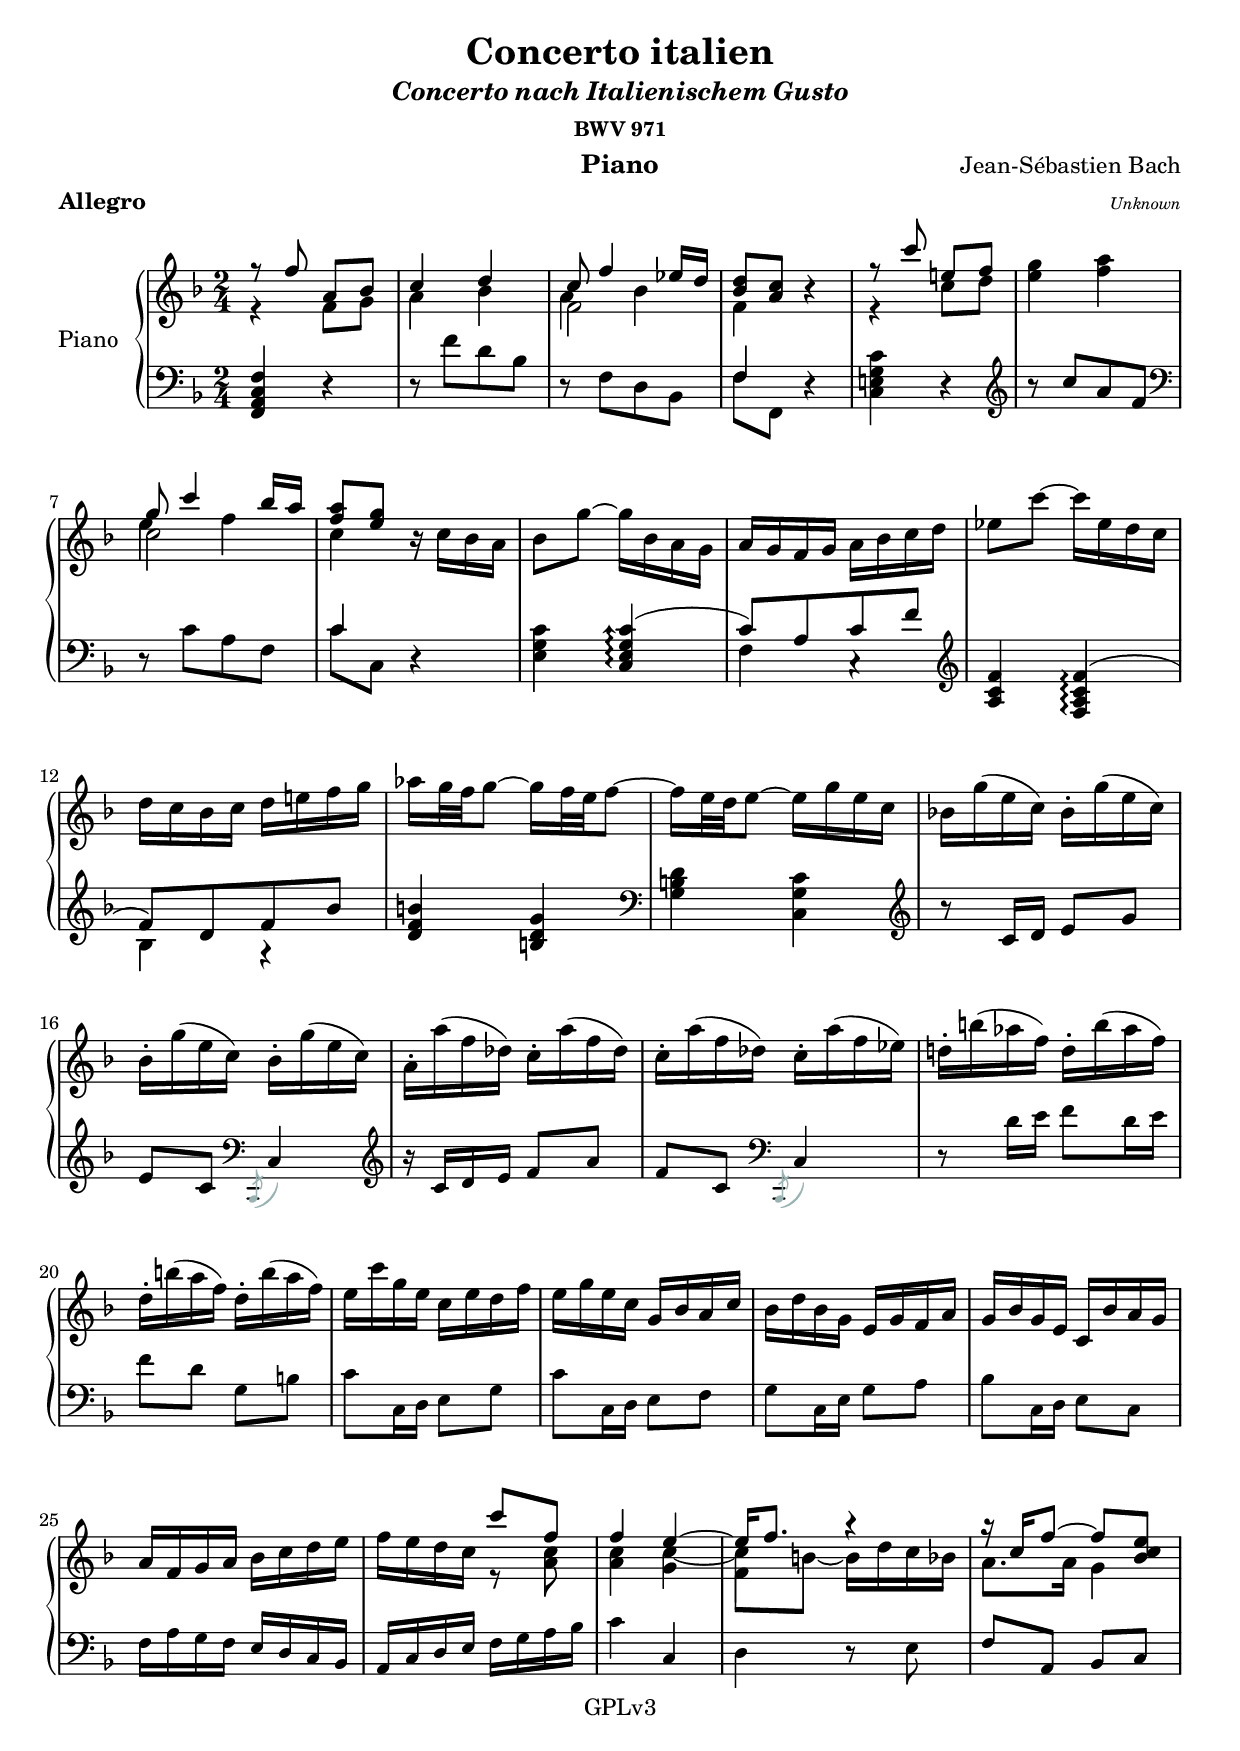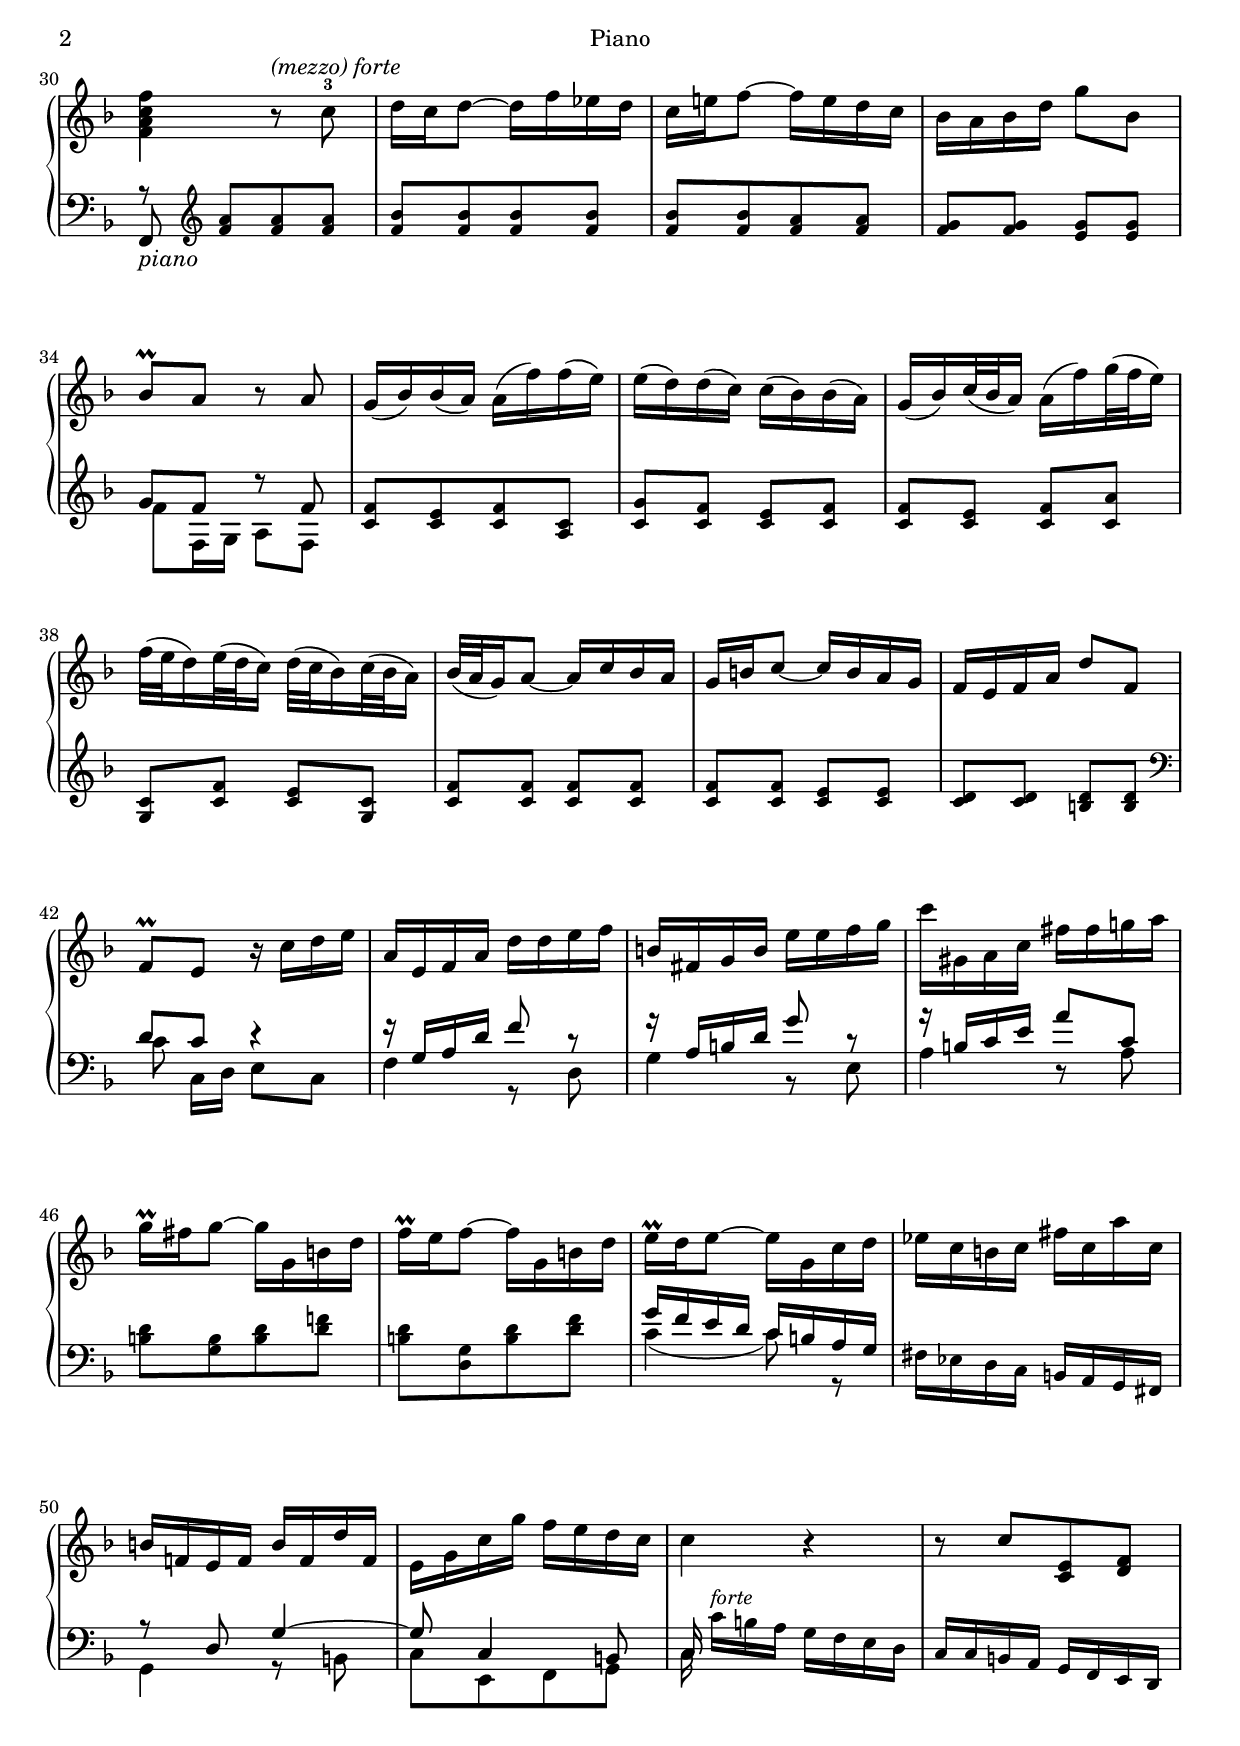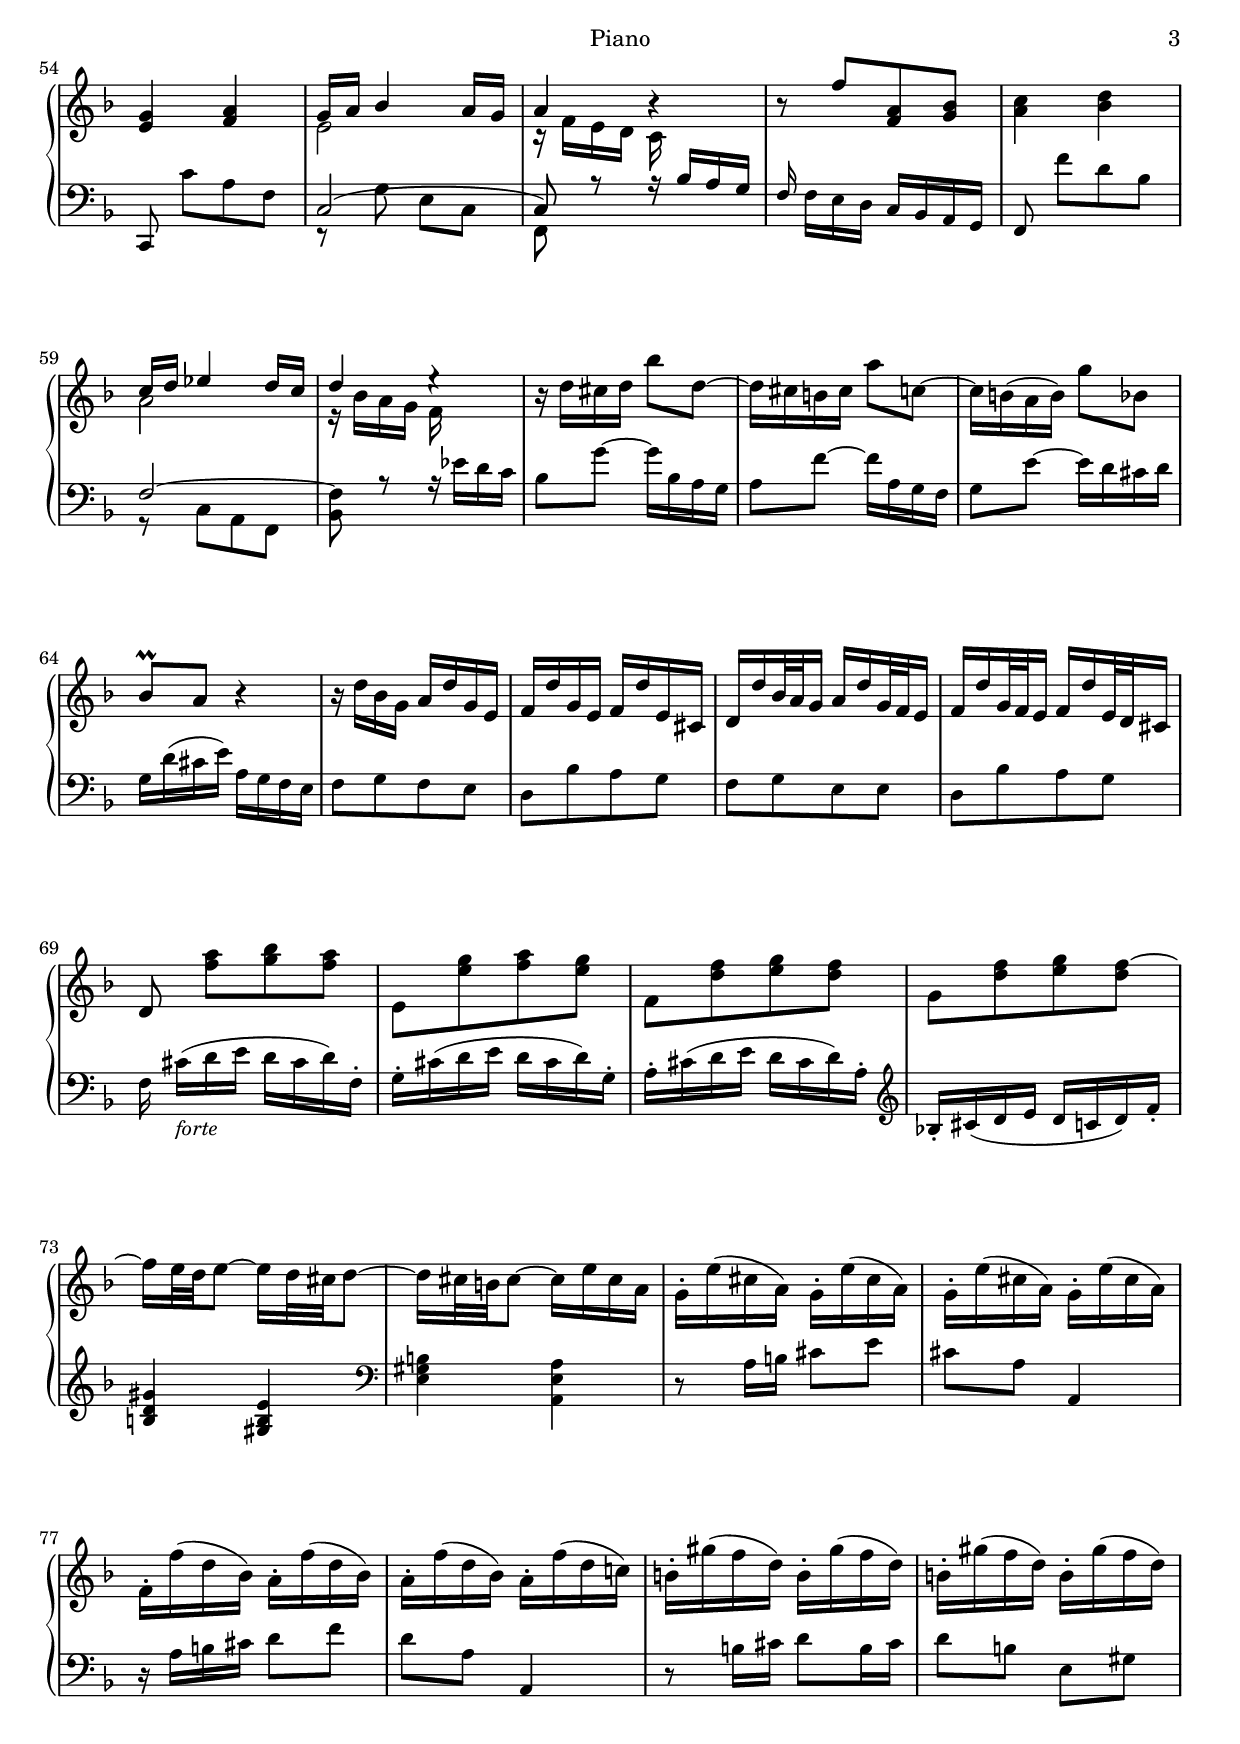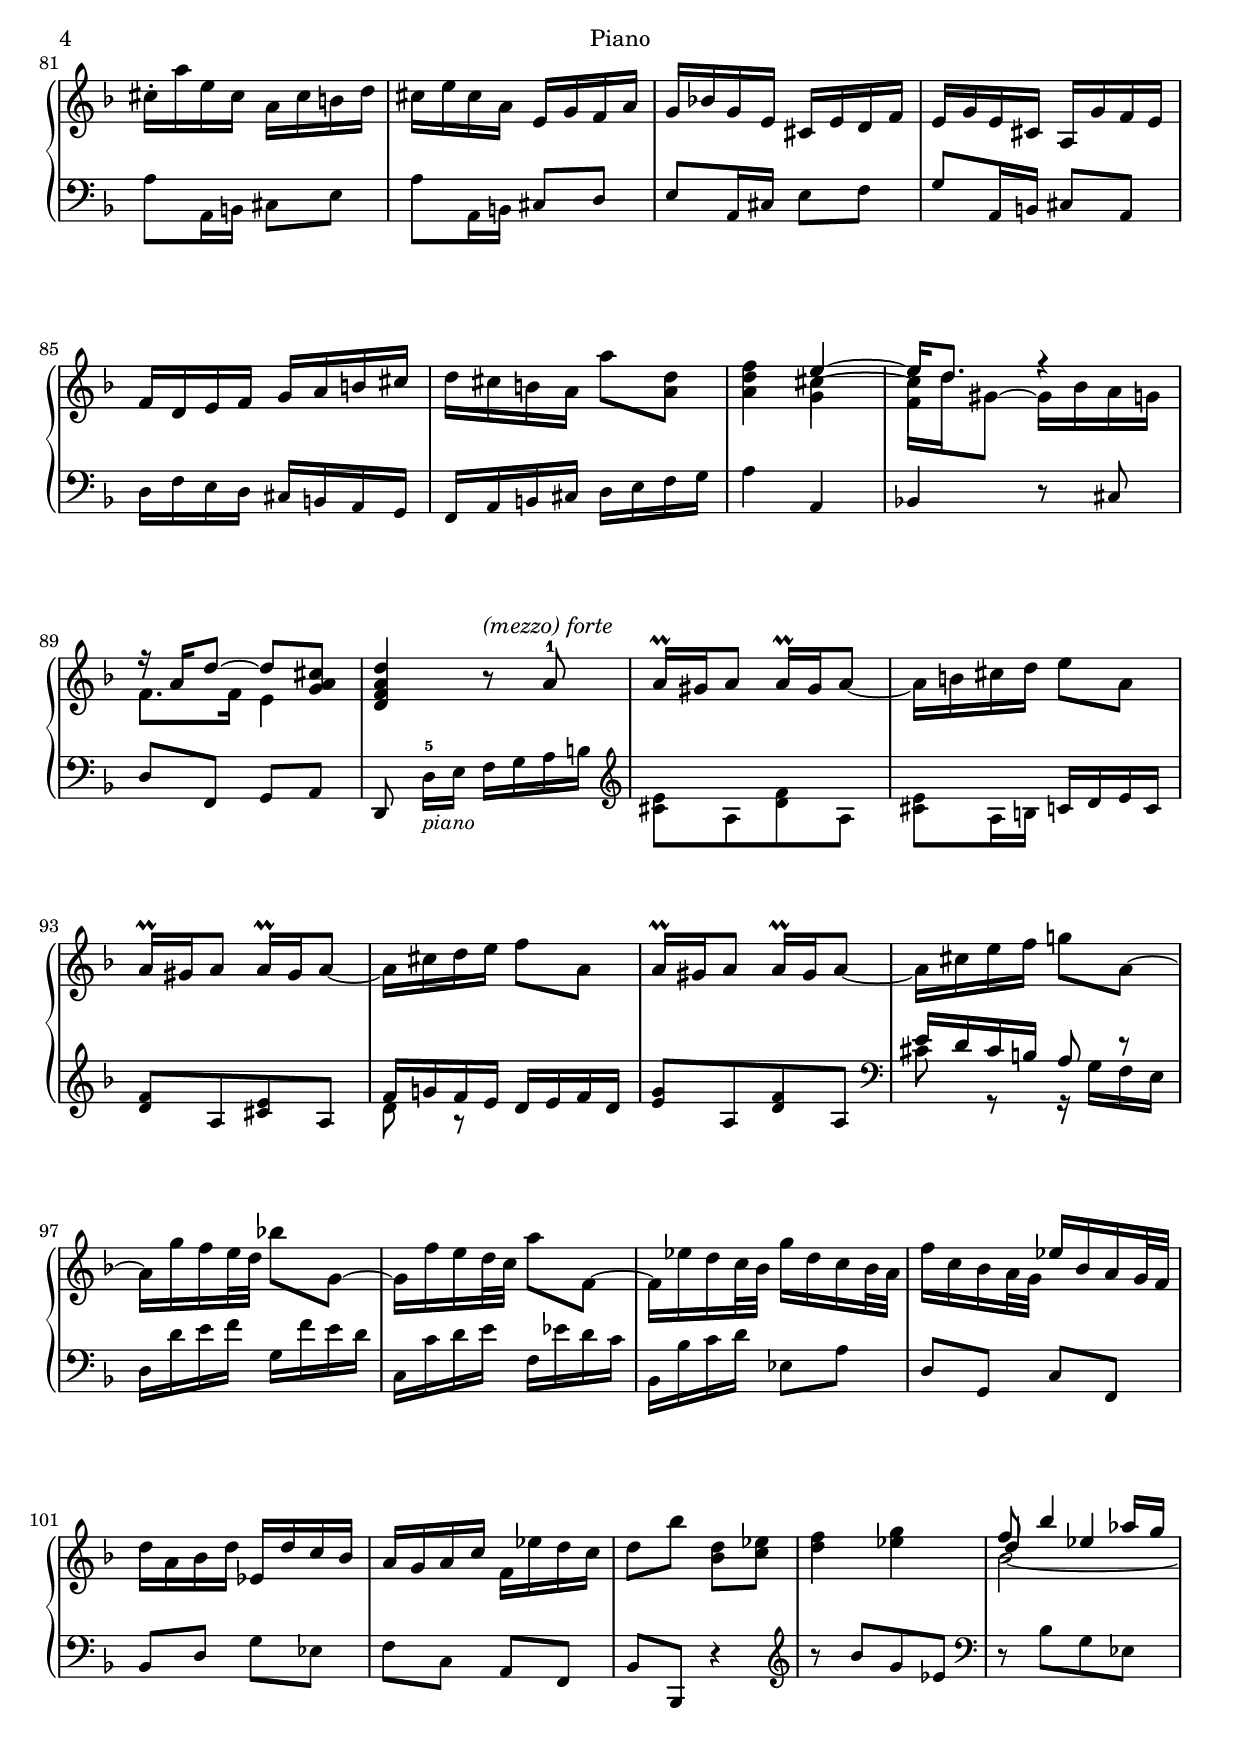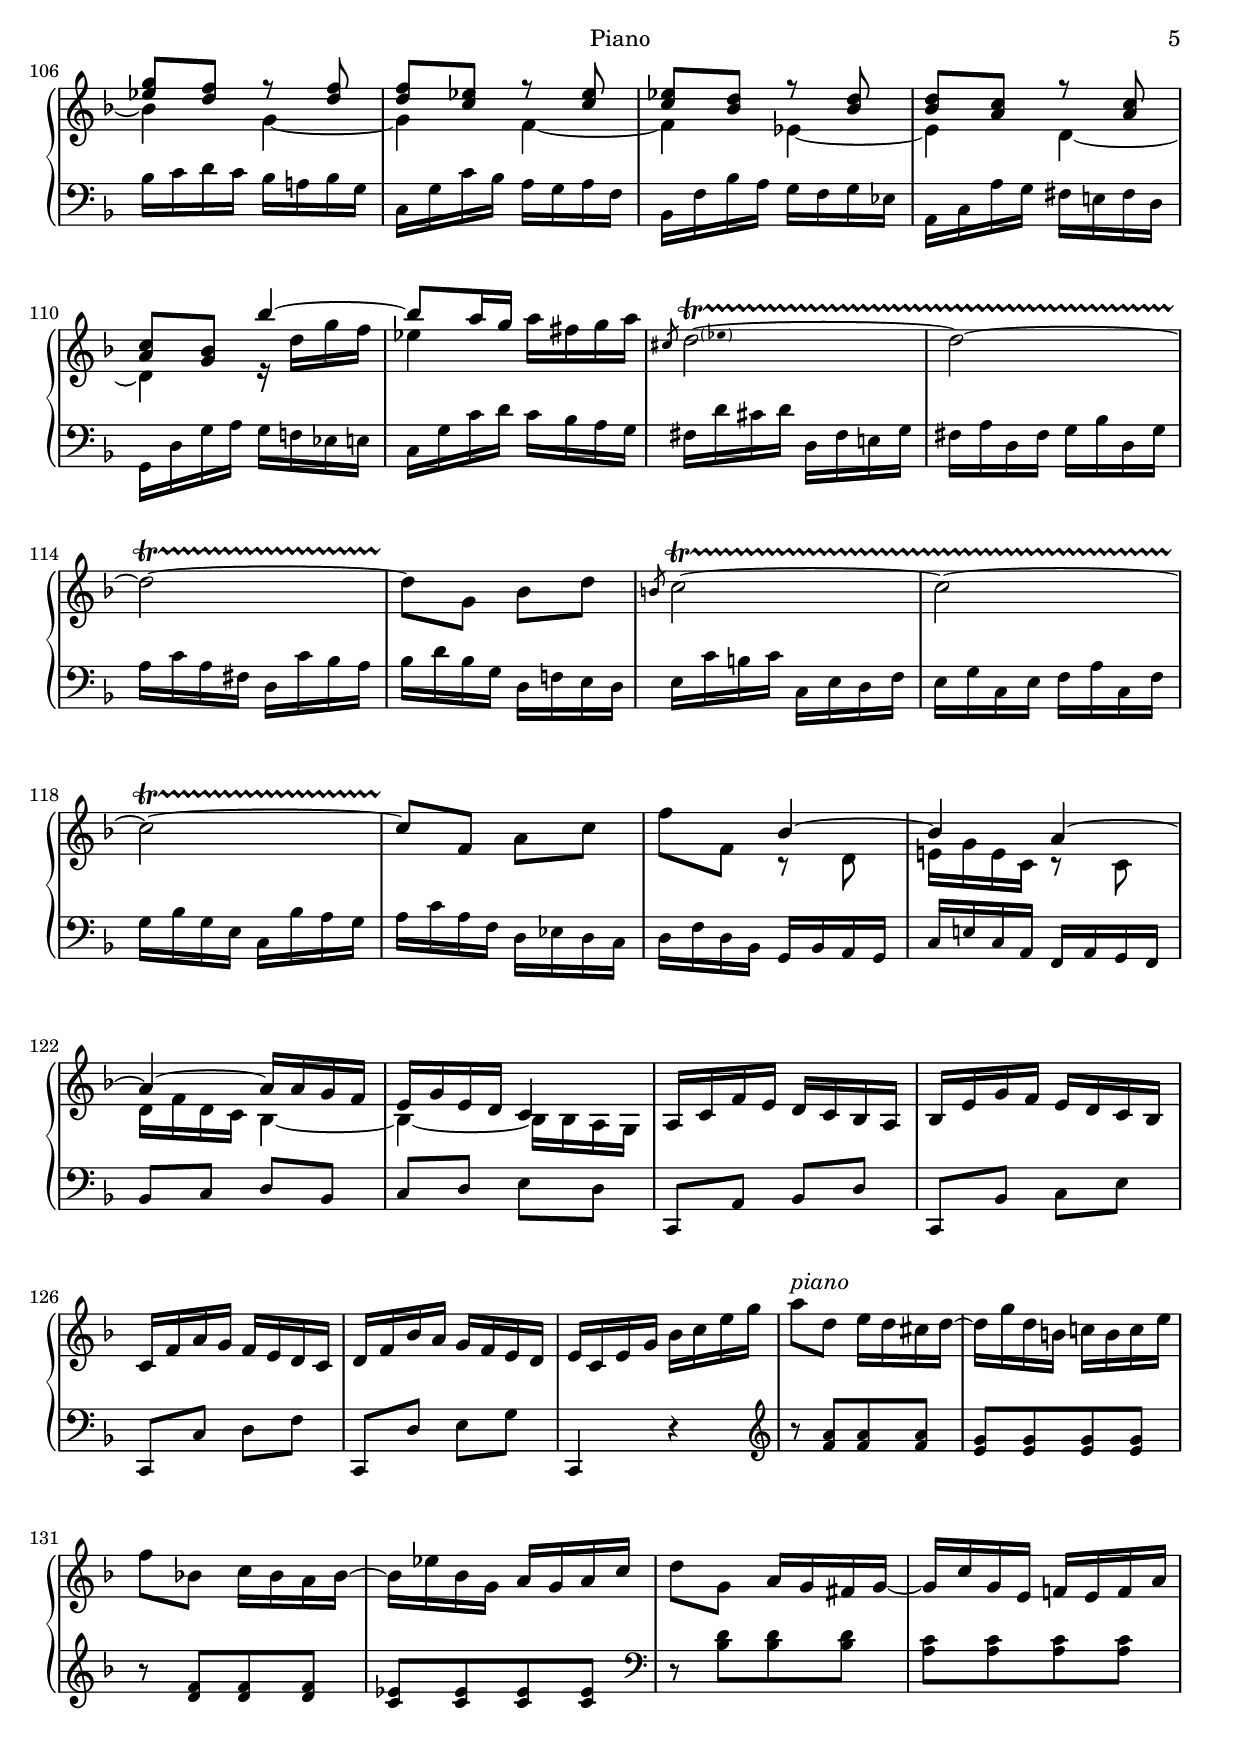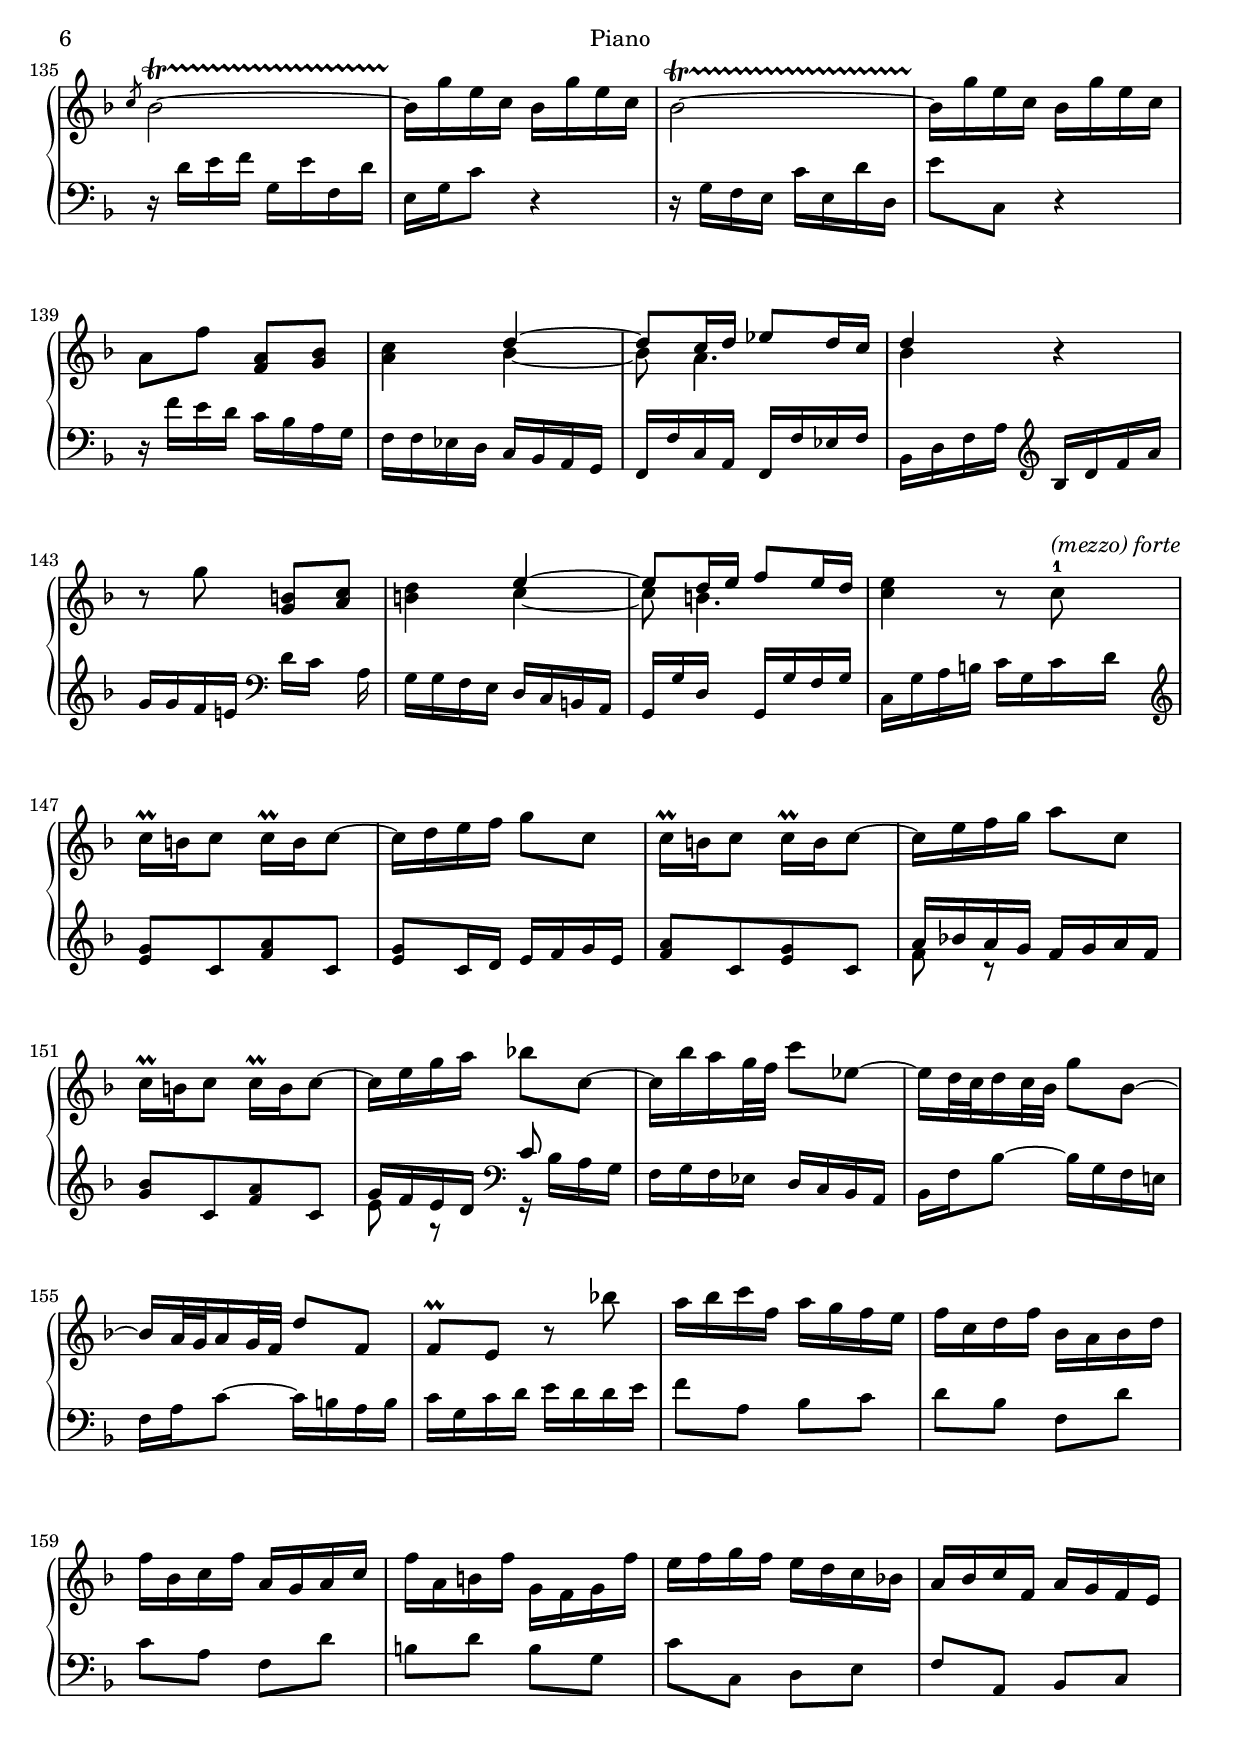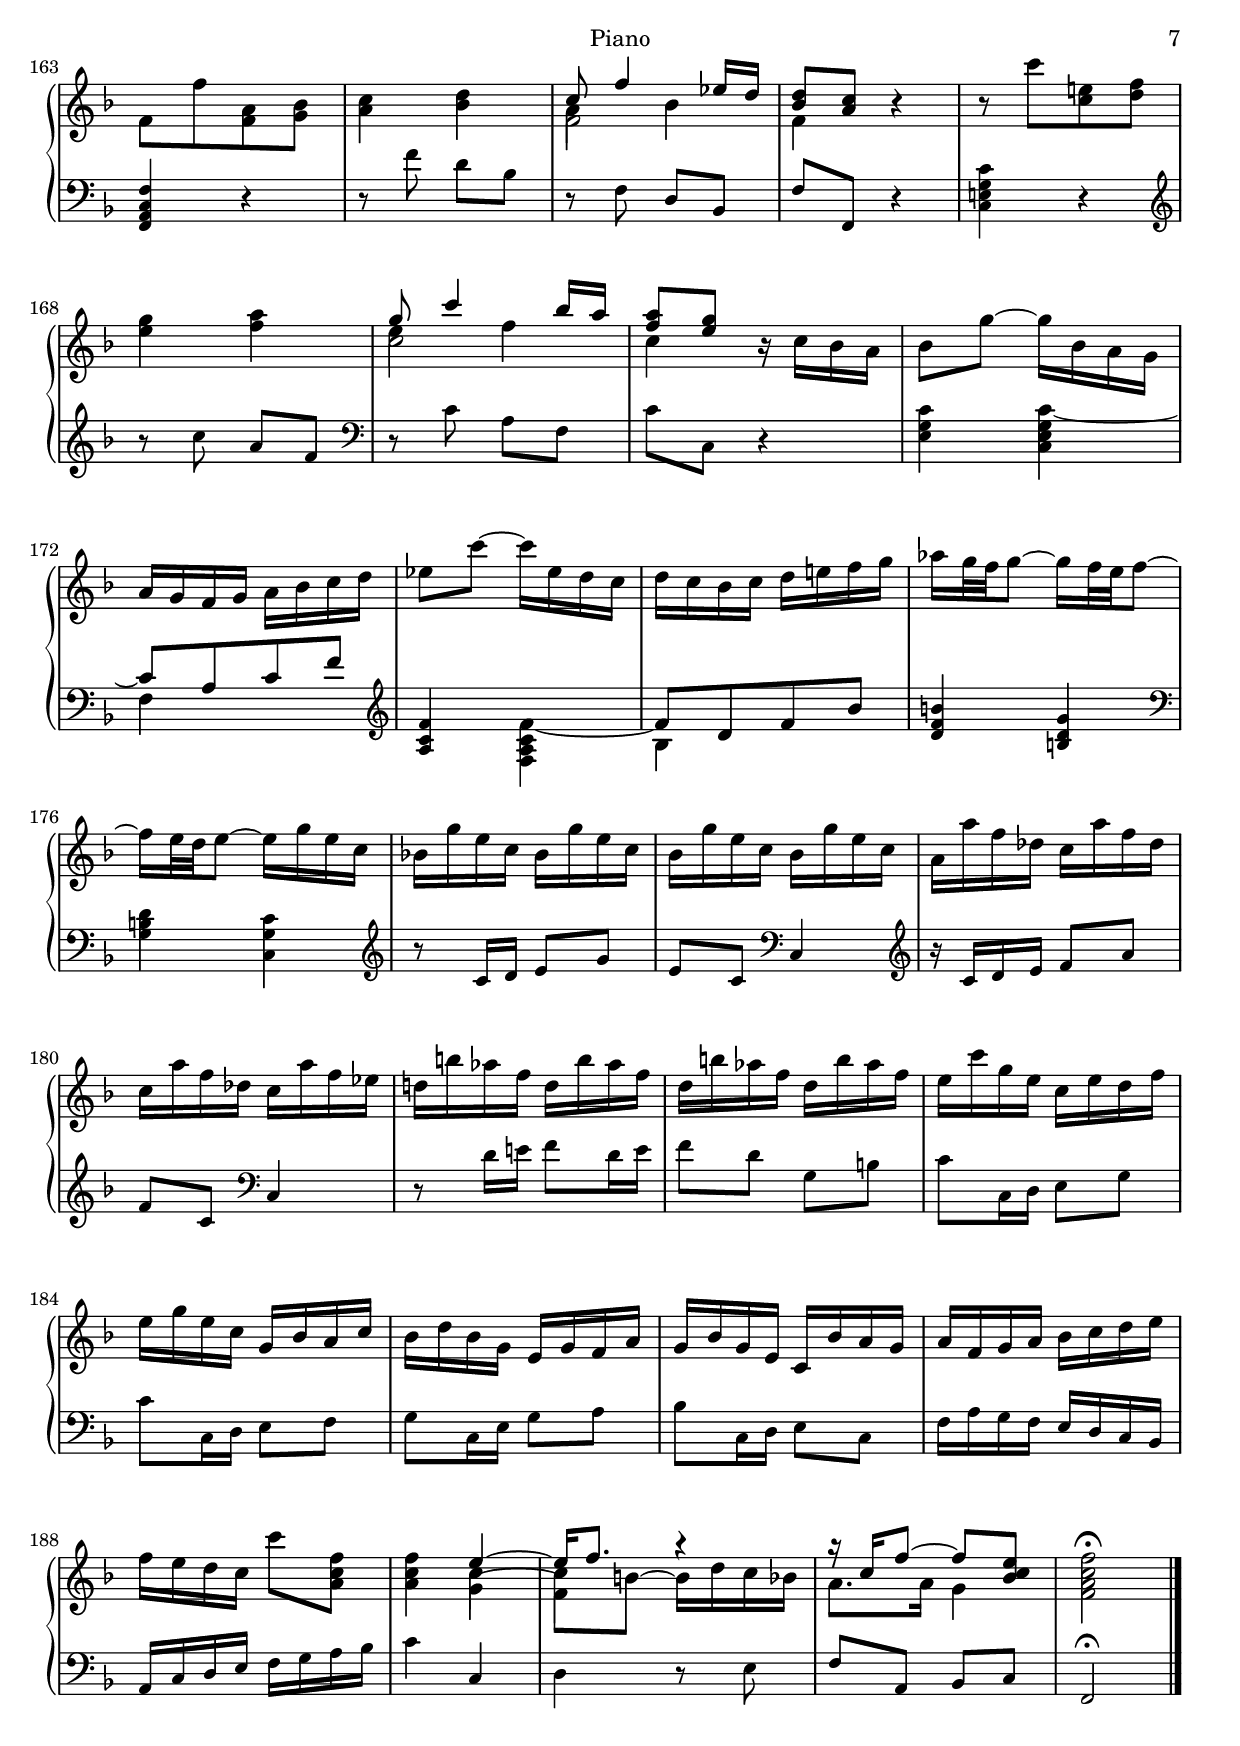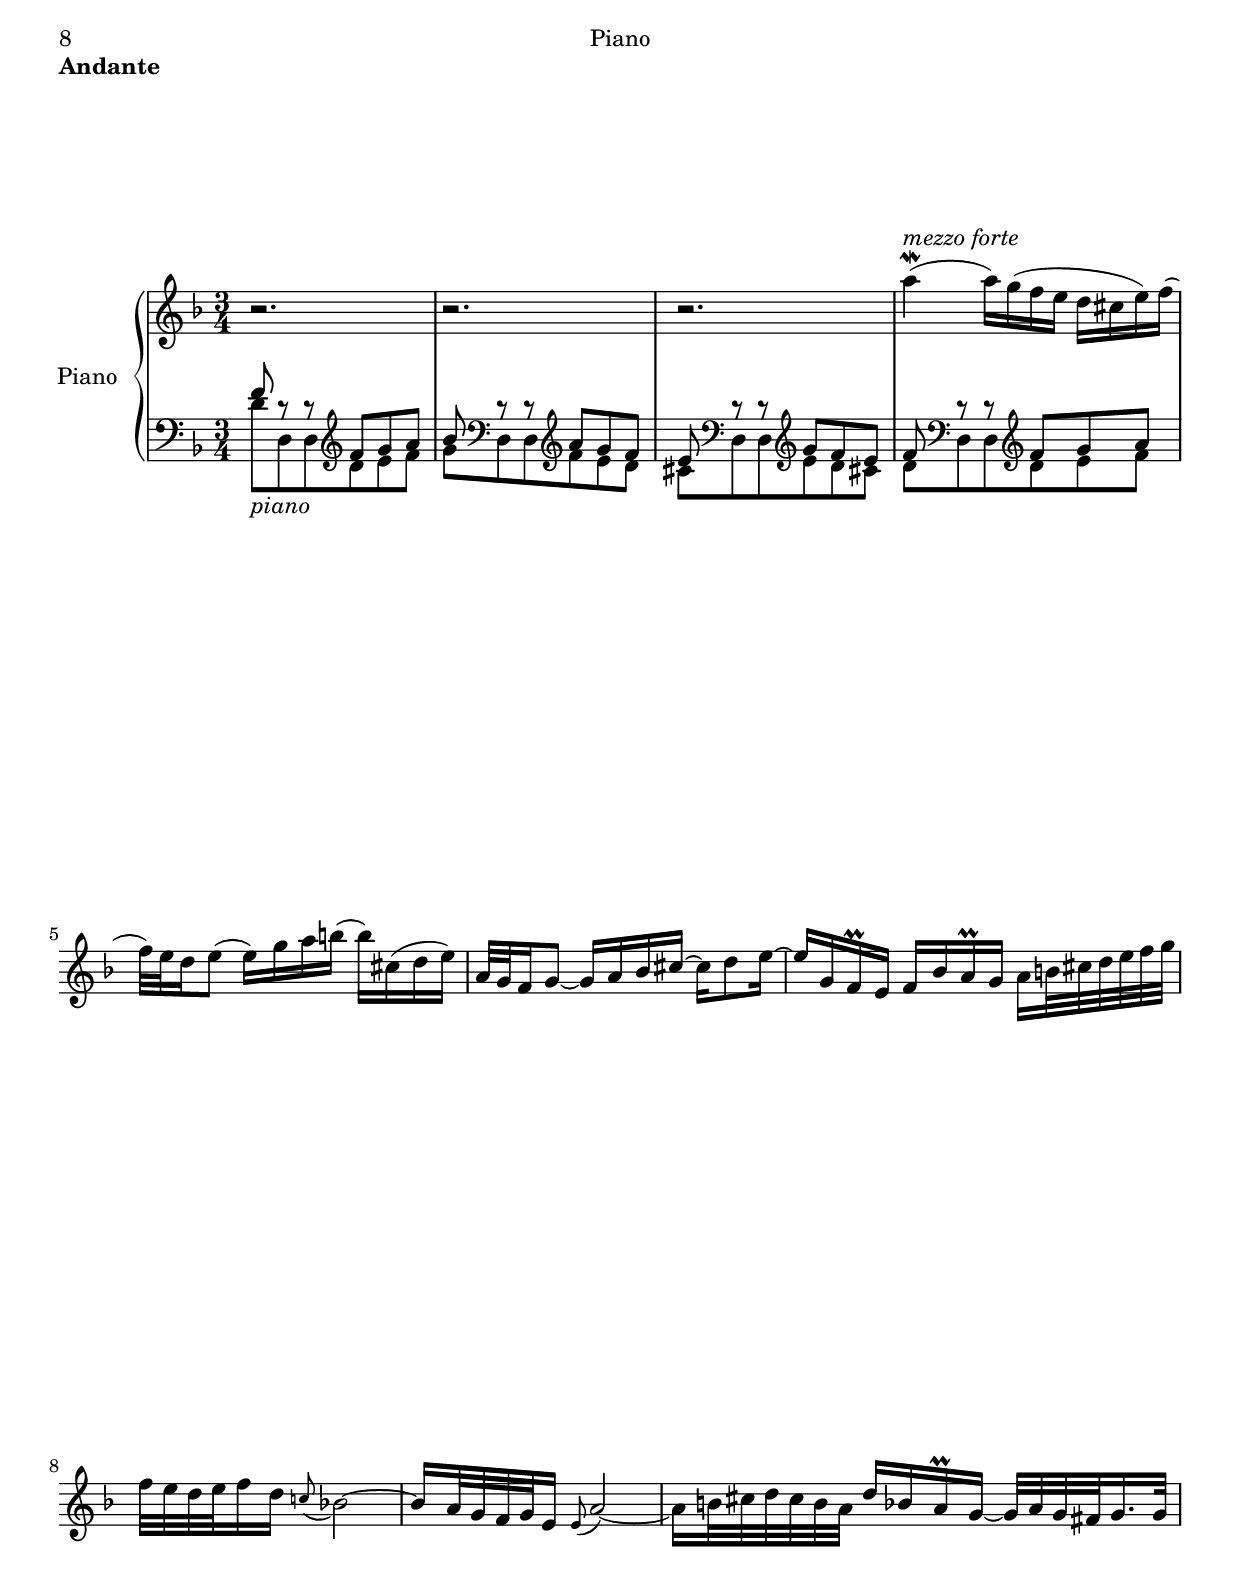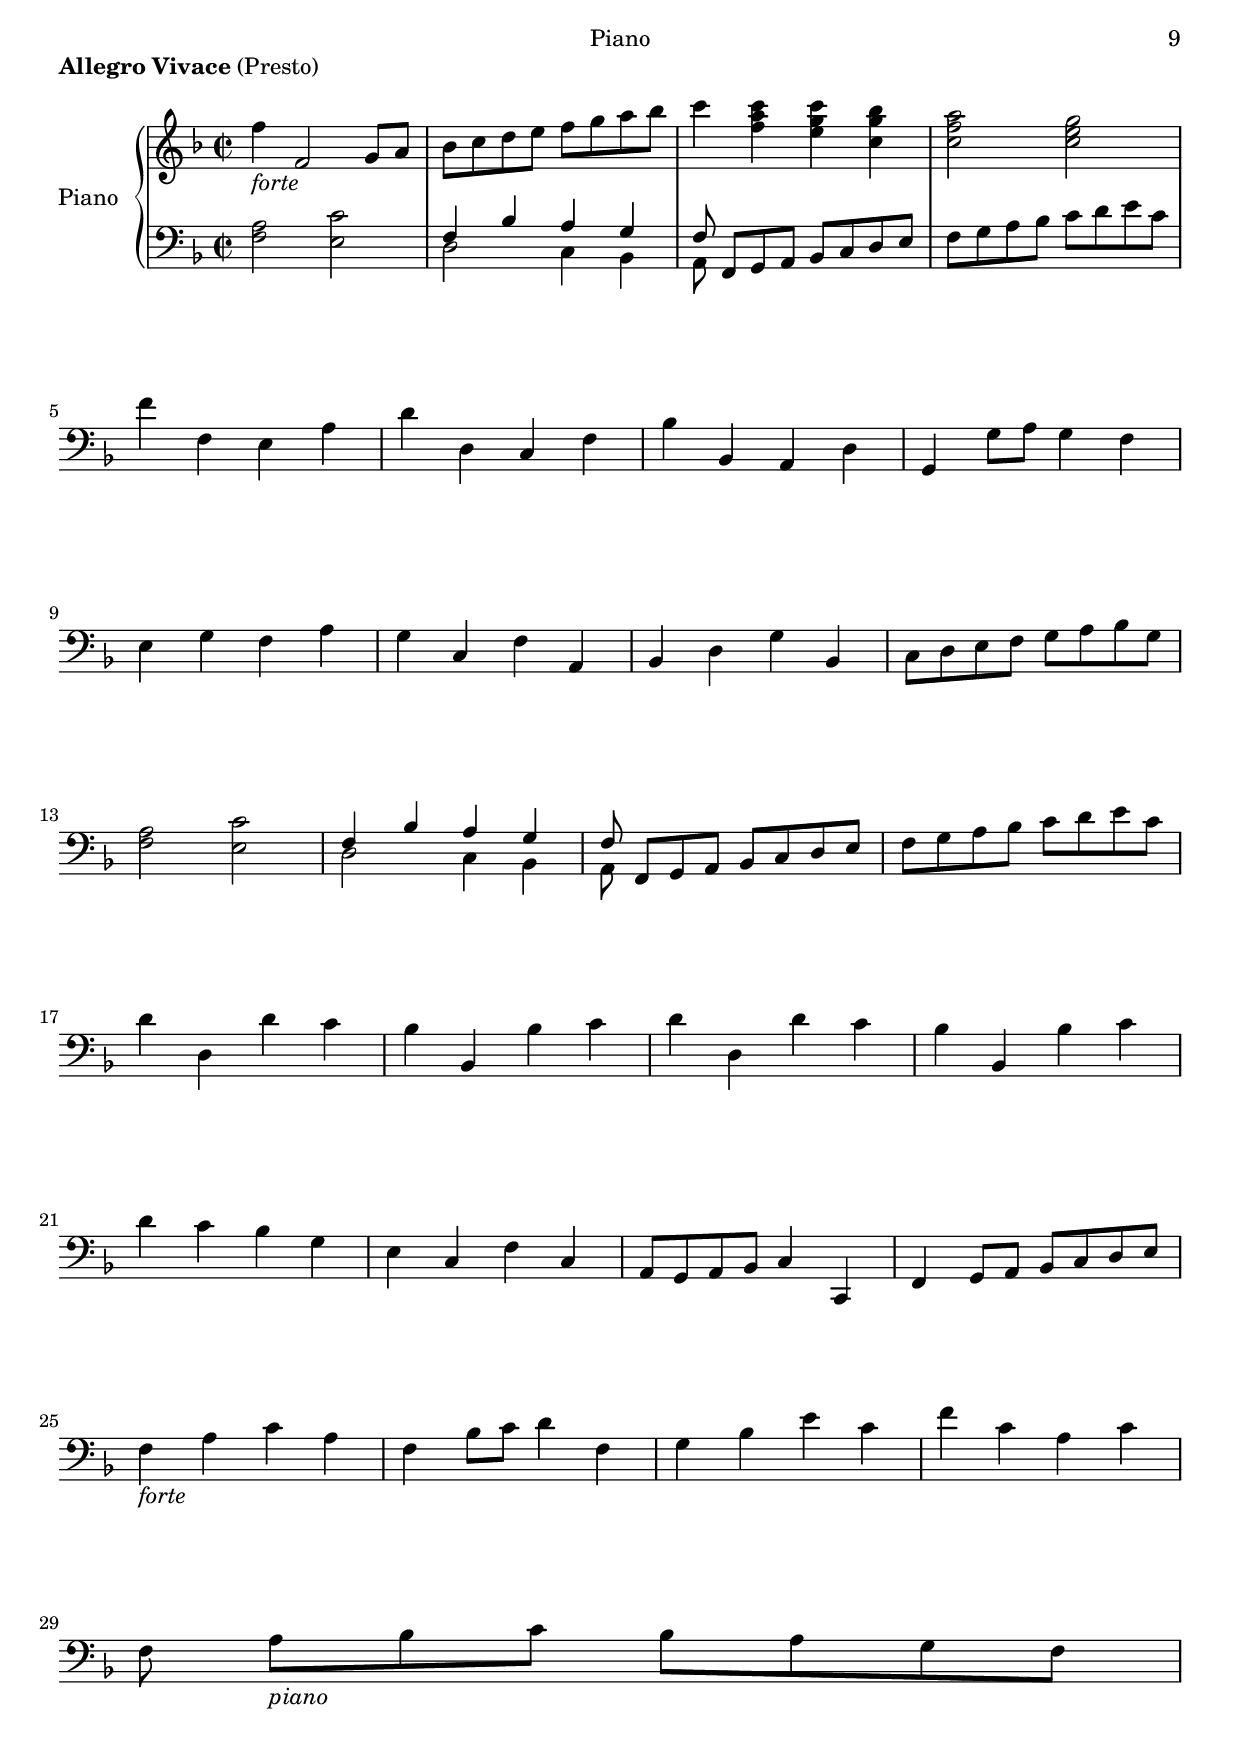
\version "2.18.2"




upper = \relative c'' {
  \clef treble
  \key f \major
  \time 4/4
  <<
      \new Voice = "first" 
      {
          \voiceOne
          {
              r8 f a, bes | c4 d
          }
      }
      \new Voice = "second" 
      {
          \voiceTwo
          {
              r4 f,8 g | a4 bes |   
          } 
      }

  >>
  <<
      \new Voice = "first" 
      {
          \voiceOne
          {
              c8 f4 ees16 d |
          }
      }
      \new Voice = "second" 
      {
          \voiceTwo
          {
              f,2 |
          } 
      }
      \new Voice = "trois"
      {
          \voiceThree
          {
              %\once \override Staff.Rest.transparent = ##t 
              \stemDown a4 \stemNeutral bes |
          }
      }
  >>
  <<
      \new Voice = "first" 
      {
          \voiceOne
          {
              <bes d>8 <a c> 
          }
      }
      \new Voice = "second" 
      {
          \voiceTwo
          {
              f4
          } 
      }
  >> 
  r | 
    <<
      \new Voice = "first" 
      {
          \voiceOne
          {
              r8 c'' e,! f | 
          }
      }
      \new Voice = "second" 
      {
          \voiceTwo
          {
              r4 c8 d | 
          } 
      }
  >> 
  <e g>4 <f a> |
  <<
      \new Voice = "first"
      {
          \voiceOne
          {
              g8 c4  bes16 a | 
          }
      }
      \new Voice = "second"
      {
          \voiceTwo
          {
              c,2 |
          }
      }
      \new Voice = "third" 
      {
          \voiceThree
          {
              \stemDown e4 \stemNeutral f | 
          }
      }
  >>
  <<
      \new Voice = "first"
      {
          \voiceOne
          {
              <f a>8 <e g>
          }
      }
      \new Voice = "second" 
      {
          \voiceTwo
          {
              c4
          }
      }
  >>
  r16 c bes a | bes8 g'~ g16 bes, a g | a g f g a bes c d | ees8 c'~ c16 ees, d c | 
  d c bes c d e! f g | aes g32 f g8~ g16 f32 e f8~ | f16 e32 d e8~ e16 g e c | bes! g'( e c ) bes-. g'( e c ) |
  bes-. g'( e c ) bes-. g'( e c ) | a-. a'( f des ) c-. a'( f des) | c-. a'(f des) c-. a'(f ees) | d!-. b'( aes f) d-. b'( aes f) |
  d-. b'( a f) d-. b'(a f) | e c' g e c e d f | e g e c g bes a c | bes d bes g e g f a | g bes g e c bes' a g |
  a f g a bes c d e | f e d c 
  <<
      \new Voice = "first"
      {
          \voiceOne
          {
              c'8 f, | f4
          }
      }
      \new Voice = "second"
      {
          \voiceTwo
          {
              r8 <a, c> | <a c>4 
          }
      }
  >>
  <<
      \new Voice = "first"
      {
          \voiceOne
          {
              e'4~ | e16 f8. r4 | 
          }
      }
      \new Voice = "second"
      {
          \voiceTwo
          {
              \once \override Tie.extra-offset = #'(0.25 . 0.1) c4~ | c8[ b~ ] b16  d c bes | 
          }
      }
      \new Voice = "third"
      {
          \voiceFour
          {
              \once \override NoteColumn.force-hshift = 0 \once \override Stem.transparent = ##t g4 | \once \override NoteColumn.force-hshift = 0 f 
          }
      }
  >>
  <<
      \new Voice = "first"
      {
          \voiceOne
          {
              r16 c' f8~ f <bes, c e> |
          }
      }
      \new Voice = "second"
      {
          \voiceTwo
          {
              a8. a16 g4 |  
          }
      }
  >>  
  <f a c f>4 r8^\markup{\italic {(mezzo) forte "  "} } c'-3 | d16 c d8~ d16 f ees d | c e! f8~ f16 e d c | bes a bes d g8 bes, |
  bes\prall a r a | g16( bes ) bes( a ) a( f' ) f( e ) | e( d ) d( c ) c( bes ) bes( a ) | g( bes ) c32( bes a16 ) a( f' ) g32( f e16 ) |
  f32( e d16 ) e32( d c16 ) d32( c bes16 ) c32( bes a16 ) | bes32( a g16 ) a8~ a16 c bes a | g b c8~ c16 b a g f e f a  d8 f, |  
  f\prall e r16 c' d e | a, e f a d d e f | b, fis g b e e f g | c gis, a c fis fis g! a | 
  g\prall fis g8~ g16 g, b d | f\prall e f8~ f16 g, b d | e\prall d e8~ e16 g, c d | ees c b c fis c a' c, | 
  b f! e f b f d' f, | e g c g' f e d c c4 r |  r8 c[ <c, e> <d f> ] 
  <e g>4 <f a> |
  <<
      \new Voice 
      {
          \voiceOne
          {
              g16 a bes4 a16 g | a4 b4\rest 
          }
      }
      \new Voice
      {
          \voiceTwo
          {
              e,2 | r16 f e d c 
          }
      }
  >>
   r8 \stemUp f'[ <f, a> <g bes> ] \stemNeutral | <a c>4 <bes d> |
  <<
      \new Voice
      {
          \voiceOne
          {
              c16 d ees4  d16 c | d4 e4\rest
          }
      }
      \new Voice
      {
          \voiceTwo
          {
              a,2 | r16 bes a g f 
          }
      }
  >>
  r16 d' cis d bes'8 d,~ | d16 cis b cis a'8 c,~ | c16 b( a b ) g'8 bes, | 
  bes\prall a r4 | r16 d bes g a d g, e f d' g, e f d' e, cis | d d' bes32 a g16 a d g,32 f e16 f d' g,32 f e16 f d' e,32 d cis16 | 
  d8 <f' a>[ <g bes> <f a>] | e,[ <e' g> <f a> <e g>] | f,[ <d' f> <e g > <d f> ] | g,[ <d' f> <e g > <d f>~ ] |
  f16 e32 d e8~ e16 d32 cis d8~ | d16 cis32 b cis8~ cis16  e cis a |  g-. e'( cis a) g-. e'( cis a) | g-. e'( cis a) g-. e'( cis a) | 
  f-. f'( d bes) a-. f'( d bes) a-. f'( d bes) a-. f'( d c!) | b-. gis'( f d) b-. gis'( f d) b-. gis'( f d) b-. gis'( f d) | 
  cis-. a' e cis a cis b d | cis e cis a e g f a | g bes! g e cis e d f | e g e cis a g' f e | 
  f d e f g a b cis | d cis b a a'8 <d, a> | <a d f>4 
  <<
      \new Voice
      {
          \voiceOne
          {
              e'4~ | e16 \once \override NoteColumn.force-hshift = 0 d8. r4 |
          }
      }
      \new Voice
      {
          \voiceTwo
          {
               \tieUp \once \override Tie.extra-offset = #'(0 . -0.9) cis4~ | cis16 \tieNeutral \once \override NoteColumn.force-hshift = 0 {d}  gis,8~ gis16 bes a g |  
          }
      }
      \new Voice 
      {
          \voiceFour
          {
              \once \override NoteColumn.force-hshift = 0 g4 | \once \override NoteColumn.force-hshift = 0 f
          }
      }
  >>
  <<
      \new Voice
      {
          \voiceOne
          {
              r16 a d8~ d <g, a cis> |
          }
      }
      \new Voice
      {
          \voiceTwo
          {
              f8. f16 e4 | 
          }
      }
  >>
  <d f a d>4 r8^\markup{\italic{(mezzo) forte}} a'-1 | a16\prall gis a8  a16\prall gis a8~ | a16 b cis d e8 a, | 
  a16\prall gis a8  a16\prall gis a8~ | a16 cis d e f8 a, | a16\prall gis a8  a16\prall gis a8~ | a16 cis e f g!8 a,~ \break |
  a16 g' f e32 d bes'!8 g,~ | g16 f' e d32 c a'8 f,~ | f16 ees' d c32 bes g'16 d c bes32 a f'16 c bes a32 g ees'16 bes a g32 f \break |
  d'16 a bes d ees, d' c bes | a g a c f, ees' d c | d8 bes' <bes, d> <c ees > | <d f>4 <ees g> |
  <<
      \new Voice
      {
          \voiceOne
          {
              f8 bes4 aes16 g |
          }
      }
      \new Voice
      {
          \voiceThree
          {
               d4 ees | <ees g>8 <d f> 
          }
      }
      \new Voice 
      {
          \voiceFour
          {
              bes2~ \break | bes4
          }
      }
  >>  
  <<
      \new Voice
      {
          \voiceOne
          {
              r8 <d f> | <d f> <c ees> r <c ees> | <c ees> <bes d> r <bes d> | <bes d> <a c> r <a c> | 
              <a c> <g bes> bes'4~ | bes8 a16 g
          }
      }
      \new Voice
      {
          \voiceTwo
          {
               g,4~ | g4 f~ | f ees~ | ees d~ \break | d r16 d' g f | ees4 
          }
      }
  >>   
  a16 fis g a | \slashedGrace{cis,8} \once \override Tie.extra-offset = #'(0 . 0.3) \pitchedTrill d2~\startTrillSpan ees | d2~ \break | 
  d2~ | d8\stopTrillSpan g, bes d | \slashedGrace{b}c2~\startTrillSpan | c~ \break | 
  c~ | c8\stopTrillSpan f, a c | f f, 
  <<
      \new Voice
      {
          \voiceOne
          {
              bes4~ | bes a~ \break | 
              a~ a16 a g f | e g e d c4 
          }
      }
      \new Voice
      {
          \voiceTwo
          {
               r8 d | e!16 g e c r8 c |
               d16 f d c bes4~ | bes4~ bes16 bes a g |
          }
      }
  >>  
  a16 c f e d c bes a | bes e g f e d c bes \break |
  c f a g f e d c | d f bes a g f e d | e c e g bes c e g | a8^\markup{\italic{piano}} d, e16 d cis d~ | d g d b c! b c e \break |
  f8 bes,! c16 bes a bes~ | bes ees bes g a g a c | d8 g, a16 g fis g~ | g c g e f! e f a \break |
  \slashedGrace{c8}bes2~\startTrillSpan | bes16\stopTrillSpan g' e c bes g' e c | bes2~\startTrillSpan | bes16\stopTrillSpan g' e c bes g' e c \break |
  a8 f' <f, a> <g bes> | <a c>4 
  <<
      \new Voice
      {
          \voiceOne
          {
              d4~ | d8 c16 d ees8 d16 c | d4
          }
      }
      \new Voice
      {
          \voiceTwo
          {
               bes4~ | bes8 a4. | bes4
          }
      }
  >>
  r4 \break |
  r8 g' <g, b> <a c> | <b d>4 
  <<
      \new Voice
      {
          \voiceOne
          {
              e4~ | e8 d16 e f8 e16 d | 
          }
      }
      \new Voice
      {
          \voiceTwo
          {
               c4~ | c8 b4. |
          }
      }
  >>  
  <c e>4 r8 c-1^\markup{\italic{(mezzo) forte}} \break |
  c16\prall b c8 c16\prall b c8~ | c16 d e f g8 c, | c16\prall b c8 c16\prall b c8~ | c16 e f g a8 c, \break |
  c16\prall b c8 c16\prall b c8~ | c16 e g a bes!8 c,~ | c16 bes' a g32 f c'8 ees,~ | ees16 d32 c d16 c32 bes g'8 bes,~ \break |
  bes16 a32 g a16 g32 f d'8 f, | f\prall e r bes''! | a16 bes c f, a g f e f c d f bes, a bes d \break |
  f bes, c f a, g a c f a, b f' g, f g f' | e f g f e d c bes! | a bes c f, a g f e \break |
  f8[ f' <f, a> <g bes> ] | <a c>4 <bes d> |
  <<
      \new Voice
      {
          \voiceOne
          {
              c8 f4 ees16 d
          }
              
      }
      \new Voice
      {
          \voiceTwo
          {
               a4 bes | 
          }
      }
      \new Voice
      {
          \voiceFour
          {
               \once \override NoteColumn.force-hshift = 0 f2 | 
          }
      }      
  >>    
  <<
      \new Voice
      {
          \voiceOne
          {
              <bes d>8 <a c> 
          }
              
      }
      \new Voice
      {
          \voiceTwo
          {
               f4
          }
      } 
  >>
  r4 |
  r8 c''[ <c, e!> < d f> ] \break |
  <e g>4 <f a> | 
  <<
      \new Voice
      {
          \voiceOne
          {
              g8 c4 bes16 a 
          }
              
      }
      \new Voice
      {
          \voiceTwo
          {
               e4 f
          }
      }
      \new Voice
      {
          \voiceFour
          {
               \once \override NoteColumn.force-hshift = 0 c2  
          }
      }      
  >>      
  <<
      \new Voice
      {
          \voiceOne
          {
              <f a>8 <e g>
          }
              
      }
      \new Voice
      {
          \voiceTwo
          {
               c4 
          }
      } 
  >>
  r16 c bes a | bes8 g'~ g16 bes, a g \break |
  a g f g a bes c d | ees8 c'~ c16 ees, d c | d c bes c d e! f g | aes g32 f g8~ g16 f32 e f8~ \break | 
  f16 e32 d e8~ e16 g e c | bes! g' e c bes g' e c bes g' e c bes g' e c a a' f des c a' f des \break | 
  c a' f des c a' f ees | d! b' aes f d b' aes f d b' aes f d b' aes f | e c' g e c e d f \break | 
  e g e c g bes a c | bes d bes g e g f a | g bes g e c bes' a g | a f g a bes c d e \break |
  f e d c c'8 <a, c f> | <a c f>4 
  <<
      \new Voice
      {
          \voiceOne
          {
              e'4~ | e16 f8. r4
          }
              
      }
      \new Voice
      {
          \voiceTwo
          {
               \tieUp \once \override Tie.extra-offset = #'(0 . -0.9) c4~ | c8 \tieNeutral b~ b16 d c bes | 
          }
      } 
      \new Voice
      {
          \voiceFour
          {
               \once \override NoteColumn.force-hshift = 0 g4 | \once \override NoteColumn.force-hshift = 0 f 
          }
      }       
  >>  
  <<
      \new Voice
      {
          \voiceOne
          {
              r16 c' f8~ f <bes, c e>  |
          }
      }
      \new Voice
      {
          \voiceTwo
          {
               a8. a16 g4 |
          }
      }   
  >>
  \once \override Script.padding = #0.5 <f a c f> 2\fermata  \bar "|."
}

%
%

lower = \relative c {
  \clef bass
  \key f \major
  \time 2/4
  <f, a c f>4 r | r8 f''[ d bes] | r f[ d bes] | 
  <<
      \new Voice = "third" 
      {
          \voiceThree
          {
              f'4 
          }
      }
      \new Voice = "fourth" 
      {
          \voiceFour 
          {
              f8 f,8 
          }
      }
  >>
  r4 | <c' e! g c> r \clef treble | r8 c''[ a f] \clef bass \break | 
  r8 c[ a f] | 
  <<
      \new Voice = "third"
      {
          \voiceThree
          {
              c'4
          }
      }
      \new Voice = "fourth"
      {
          \voiceFour 
          {
              c8 c,
          }
      }
  >>
  r4 <e g c>  
  % | <f c'>)
  <<
      \new Voice = "three"
      {
          \voiceThree
          {
              \arpeggioArrowUp
             <c e g c>\arpeggio( c'8[ ) a c f] \arpeggioNormal |
          }
      }
      \new Voice = "fourth"
      {
          \voiceFour
          {
             \once \override Staff.Rest.transparent = ##t r4 f,4 c4\rest \clef treble | 
          }
      }
  >>
  <a' c f> 
  <<
      \new Voice = "third"
      {
          \voiceThree
          {
              <f a c f>\arpeggio( | \break f'8[ ) d f bes] |
          }
      }
      \new Voice = "fourth"
      {
          \voiceFour
          {
              \once \override Staff.Rest.transparent = ##t r4 bes, r4 |
          }
      }
  >>
  <d f b> <b d g> \clef bass | <g b d> <c, g' c> \clef treble | r8 c'16[ d] e8 g \break |
  e c \clef bass \stemDown \small{\slashedGrace{\once \override Stem.color = #(rgb-color 0.6 0.7 0.7) \tweak #'color #(rgb-color 0.6 0.7 0.7) c,,-\tweak color #(rgb-color 0.6 0.7 0.7) (}} \stemNeutral c'4 ) \clef treble | 
  r16 c'[ d e ] f8 a | 
  f c \clef bass \stemDown \small{\slashedGrace{\once \override Stem.color = #(rgb-color 0.6 0.7 0.7) \tweak #'color #(rgb-color 0.6 0.7 0.7) c,,-\tweak color #(rgb-color 0.6 0.7 0.7) (}} \stemNeutral c'4 ) | 
  r8 d'16[e] f8[ d16e] \break | 
  f8 d g, b | c[ c,16 d ] e8 g | c[ c,16 d ] e8 f | g[ c,16 e ] g8 a | bes[ c,16 d ] e8 c \break | 
  f16a g f e d c bes | a c d e f g a bes | c4 c, | d r8 e | f a, bes c \break | 
  <<
      \new Voice = "three"
      {
          \voiceThree
          {
              f,_\markup{\italic{piano}} 
          }
      }
      \new Voice = "fourth"
      {
          \voiceFour
          {
              a'8\rest \clef treble 
          }
      }
  >>
  <f' a>[ <f a> <f a> ] | <f bes>[ <f bes> <f bes> <f bes> ] | <f bes>[ <f bes> <f a> <f a> ] | <f g > <f g> <e g> <e g> \break |
  <<
      \new Voice = "three" 
      {
          \voiceThree
          {
              g f d'8\rest f, |
          }
      }
      \new Voice = "fourth"
      {
          \voiceFour
          {
              f[ f,16 g ] a8 f |
          }
      }
  >>
  <c' f>[ <c e> <c f> <c a> ] | <c g'> <c f> <c e> <c f> | <c f> <c e> <c f> <c a'> \break |
  <c g> <c f> <c e> <c g> | <c f> <c f> <c f> <c f> | <c f> <c f> <c e> <c e> | <c d> <c d> <b d> <b d> \clef bass \break |
  <<
      \new Voice = "third"
      {
          \voiceThree
          {
              d c r4 | r16 g a d f8 r | r16 a, b d g8 r | r16 b, c e a8 c, \break |
          }
      }
      \new Voice = "fourth"
      {
          \voiceFour
          {
              c8 c,16[ d] e8 c | f4 r8 d | g4 b,8\rest e | a4 d,8\rest a' |
          }
      }
  >>
  <b d>[ <g b> <b d> <d f!> ] | <b d>[ <g d> <b d> <d f> ] | 
  <<
      \new Voice = "third" 
      {
          \voiceThree
          {
              g16 f e d c b a g |
          }
      }
      \new Voice = "fourth"
      {
          \voiceFour
          {
              c4( c8 ) r |
          }
      }
  >>
  fis,16 ees d c b a g fis \break |
  <<
      \new Voice = "third"
      {
          \voiceThree
          {
              r8 d' g4~ | g8 c,4 b8 | c16  
          }
      }
      \new Voice = "fourth"
      {
          \voiceFour
          {
              g4 r8 b | c[ e, f g] | c16 
          }
      }
  >>
  c'16^\markup{\italic forte} b a g f e d | c c b a g f e d \break | 
  c8 c''[ a f ] |
  <<
      \new Voice = "third"
      {
          \voiceThree
          {
              c2( | c8 ) r r16 bes' a g |
          }
      }
      \new Voice = "fourth"
      {
          \voiceFour
          {
              r8 g e c | f, 
          }
      }
  >>
  \stemUp f'16 \stemNeutral f[ e d ] c bes a g | f8 f''[ d bes ] \break |
  <<
      \new Voice = "three"
      {
          \voiceThree
          {
              f2~ \stemDown |  <bes, f'>8  \stemNeutral r8 r16
          }
      }
      \new Voice = "fourth"
      {
          \voiceFour
          {
              r8 c[ a f ] | 
          }
      }
  >>
  ees''16 d c | bes8 g'~ g16[  bes, a g ] | a8 f'~ f16[ a, g f ] | g8 e'~ e16 [ d cis d ] \break |
  g, d'( cis e) a, g f e | f8[ g f e ] | d[ bes' a g ] | f[ g e e ] | d[ bes' a g ] \break |
  f16 cis'_\markup{\italic{forte}}([ d e ] d cis d ) f,-. | g-. cis( d e d cis d) g,-. | a-. cis( d e d cis d) a-. \clef treble | bes!-. cis( d e d c d) f-. \break |
  <b, d gis>4 <gis b e> \clef bass | <e gis b> <a, e' a> | r8 a'16[ b ] cis8 e | cis a a,4 | 
  r16 a'16[ b cis ] d8 f | d a a,4 | r8 b'16 cis d8 b16 cis d8 b e, gis \break | 
  a a,16 b cis8 e | a a,16 b cis8 d | e a,16 cis e8 f | g a,16 b cis8 a \break |
  d16 f e d cis b a g | f a b cis d e f g | a4 a, | bes! r8 cis8 \break |
  d f, g a | d, d'16-5_\markup{\italic{piano}}[ e ] f g a b \clef treble | \stemDown <cis e>8[ a  <d f> a ] | <cis e> a16 b \stemNeutral c d e c \break |
  <d f>8[ a <cis e> a ] | 
  <<
      \new Voice 
      {
          \voiceThree
          {
              f'16 g! f e d e f d |
          }
      }
      \new Voice 
      {
          \voiceFour
          {
              d8 r 
          }
      }
  >>
  <e g>8[ a, <d f> a ] \clef bass | 
  <<
      \new Voice 
      {
          \voiceThree
          {
              e'16 d cis b a8 r
          }
      }
      \new Voice 
      {
          \voiceFour
          {
              cis8 r r16 g f e
          }
      }
  >>
  d16 d' e f g, f' e d | c, c' d e f, ees' d c | bes, bes' c d ees,8 a | d, g, c f, |
  bes d g ees | f c a f | bes bes, r4 \clef treble | r8 bes'''[ g ees ] \clef bass | r bes[ g ees ] | 
  bes'16 c d c bes a! bes g | c, g' c bes a g a f | bes, f' bes a g f g ees | a, c a' g fis e! fis d |
  g, d' g a g f! ees e | c g' c d c bes a g | fis d' cis d d, fis e! %{ TODO %} g | fis a d, fis g bes d, g | 
  a c a fis d c' bes a | bes d bes g d f! e d | e c' b c c, e d f | e g c, e f a c, f |
  g bes g e c bes' a g | a c a f d ees d c | d f d bes g bes a g | c e! c a f a g f | 
  bes8 c d bes | c d e d | c, a' bes d | c, bes' c e | 
  c, c' d f | c, d' e g | c,,4 r \clef treble | r8 <f''a>[ <f a> <f a> ] |  <e g>[ <e g> <e g> <e g> ] |
  r8 <d f>[ <d f> <d f> ] | <c ees>[ <c ees> <c ees> <c ees> ] | \clef bass | r8 <bes d>[ <bes d> <bes d> ] | <a c>[ <a c> <a c> <a c> ] |    
  r16 d e f g, e' f, d' | e, g c8 r4 | r16 g f e c' e, d' d, | e'8 c, r4 | 
  r16 f' e d c bes a g | f f ees d c bes a g | f f' c a f f' ees f | bes, d f a \clef treble bes d f a | 
  g g f e!  \clef bass d c s a | g g f e d c b a | g g' d s g, g' f g | c, g' a b c g c d \clef treble | 
  <e g>8[ c <f a> c ] | <e g> c16 d e f g e | <f a>8[ c <e g> c ] | 
  <<
      \new Voice 
      {
          \voiceThree
          {
              a'16 bes! a g f g a f |
          }
      }
      \new Voice 
      {
          \voiceFour
          {
              f8 r
          }
      }
  >>  
  <g bes>8[ c, <f a> c] |
  <<
      \new Voice 
      {
          \voiceThree
          {
              g'16 f e d c8
          }
      }
      \new Voice 
      {
          \voiceFour
          {
              e8 r \clef bass r16 bes a g | 
          }
      }
  >>
  f g f ees d c bes a | bes f' bes8~ bes16 g f e! |
  f a c8~ c16 b a b | c g c d e d d e | f8 a, bes c | d bes f d' | 
  c a f d' | b d b g | c c, d e | f a, bes c | 
  <f, a c f>4 r | r8 f'' d bes | r f d bes | f' f, r4 | <c' e! g c> r \clef treble |
  r8 c'' a f \clef bass | r c a f | c' c, r4 | <e g c>  
  <<
      \new Voice 
      {
          \voiceTwo
          {
              c'4 ~ | \stemUp c8[ a c f ] \clef treble | \stemNeutral 
          }
      }
      \new Voice 
      {
          \voiceFour
          {
              \once \override NoteColumn.force-hshift = 0 <c, e g>4 | \once \override NoteColumn.force-hshift = 0 f4
          }
      }
  >>
  <a c f>
  <<
      \new Voice 
      {
          \voiceTwo
          {
              f'4 ~ | \stemUp f8[ d f bes ] \clef treble | \stemNeutral 
          }
      }
      \new Voice 
      {
          \voiceFour
          {
              \once \override NoteColumn.force-hshift = 0 <f, a c>4 | \once \override NoteColumn.force-hshift = 0 bes4
          }
      }
  >>
  <d f b>4 <b d g> \clef bass | 
  <g b d> <c, g' c> \clef treble | r8 c'16 d e8 g | e c \clef bass c,4 \clef treble | r16 c' d e f8 a | 
  f c \clef bass c,4 | r8 d'16 e! f8 d16 e | f8 d g, b | c c,16 d e8 g | 
  c c,16 d e8 f | g c,16 e g8 a | bes c,16 d e8 c | f16 a g f e d c bes | 
  a c d e f g a bes | c4 c, | d r8 e | f a, bes c | 
  f,2\fermata
  
  
  
  
}

%%%%%%%%%% Deuxième mouvement
%\prall

upperr = \relative c'
{
    \clef treble
    \key d \minor
    \time 3/4
    r2. | \noBreak r | \noBreak r | \noBreak a''4\mordent^\markup{\italic{"mezzo forte"}}( a16 ) g( f e d cis e ) f( \break | 
    f32 ) e d16 e8( e16 ) g a b( b ) cis,( d e ) | \noBreak a,32 g f16 g8~ g16 a bes cis~ cis d8 e16~ | \noBreak e16 g, f\prall e f bes a\prall g a b32 cis d e f g | \break
    f e d e f16 d \appoggiatura{c!8} bes!2~ | \noBreak bes16 a32 g f g e16 \appoggiatura{e8} a2~ | \noBreak a16 b32 cis d cis b a d16 bes a\prall g~ g32 a g fis g16. g32 |   
}

%% main gauche deuxième mouvement

lowerr = \relative c'
{
    \clef bass
    \key d \minor
    \time 3/4
    <<
        \new Voice = "first" 
        {
            \voiceOne
            {
                f8 r r \clef treble f g a | bes \clef bass r r \clef treble a g f | e \clef bass r r \clef treble g f e | f \clef bass r r \clef treble f g a |
            }
        }
        \new Voice = "second"
        {
            \voiceTwo
            {
                d,_\markup{\italic{piano}} d, d d' e f | g d, d f' e d | cis d, d e' d cis | d d, d d' e f | 
            }
        }
    >>
}

%%%%%%% Troisième mouvement

upperrr = \relative c'
{
    \clef treble
    \key f \major
    \time 2/2 
    f'4_\markup{\italic{forte " "}} f,2 g8 a | bes c d e f g a bes | c4 <f, a c> <e g c> <c g' bes> | < c f a>2 <c e g>
}

% Main gauche du traoisième mouvement

lowerrr = \relative c'
{
    \clef bass
    \key f \major
    \time 2/2 
    <f, a>2 <e c'> | 
    <<
        \new Voice = "third"
        {
            \voiceThree
            {
                f4 bes a g | f8
            }
        }
        \new Voice = "fourth"
        {
            \voiceFour
            {
                d2 c4 bes | a8 
            }
        }
    >>
    f8 g a bes c d e | f g a bes c d e c \break |
    f4 f, e a | d d, c f | bes bes, a d | g, g'8 a g4 f \break |
    e g f a | g c, f a, | bes d g bes, | c8 d e f g a bes g \break |
    <f a>2 <e c'> 
    <<
        \new Voice = "third"
        {
             \voiceThree
             {
                 f4 bes a g f8
             }
        }
        \new Voice = "fourth"
        {
            \voiceFour
            {
                d2 c4 bes | a8
            }
        }
    >>
    f g a bes c d e f g a bes c d e c \break |
    d4 d, d' c | bes bes, bes' c | d d, d' c | bes bes, bes' c \break |
    d c bes g | e c f c | a8 g a bes c4 c, | f g8 a bes c d e \break |
    f4_\markup{\italic{forte}} a c a | f bes8 c d4 f, | g bes e c | f c a c \break |
    f,8 a_\markup{\italic{piano}}[ bes c] bes a g f |
    
    
        
}
    


\book {

   \header {
      %title = \markup {
      %   "Sonate en si" \flat " majeur pour deux hautbois"
      %}
    title = "Concerto italien"
    subtitle = \markup{\italic {Concerto nach Italienischem Gusto}}
    subsubtitle = "BWV 971"
    composer = "Jean-Sébastien Bach"
    meter = \markup{\bold Allegro}
    instrument = "Piano"
    arranger = \markup{\teeny{\italic{ Unknown}}}
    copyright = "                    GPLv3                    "
   }

   \score 
   {

      %\header { piece = "Adagio" }
	
        \new GrandStaff \with  {instrumentName = "Piano" }
        {
        <<
            \new Staff = "upper" 
            {
                \upper
            }
           \new Staff = "lower" 
           {
            \lower
           } 
        >>
        }
        \layout { }
        \midi { }
   }

   \pageBreak

   \score 
   {
      \header 
      { 
          piece = \markup{\bold Andante} 
          
      }     
      \new GrandStaff \with { instrumentName = "Piano" }
      {
          <<
              \new Staff = "upper2"
              {
                  \upperr
              }
              \new Staff = "lower2"
              {
                  \lowerr
              }
          >>
      }
      \layout { }
      \midi { }
   }
   
   \pageBreak
   
   \score 
   {
       \header 
       {
           piece = \markup {\bold {Allegro Vivace} (Presto)}
           
       }
       \new GrandStaff \with { instrumentName = "Piano" }
       {
           <<
               \new Staff = "upper3"
               {
                   \upperrr
               }
               \new Staff = "lower3"
               {
                   \lowerrr
               }
           >>
       }
       \layout { }
       \midi { }
   }
}
